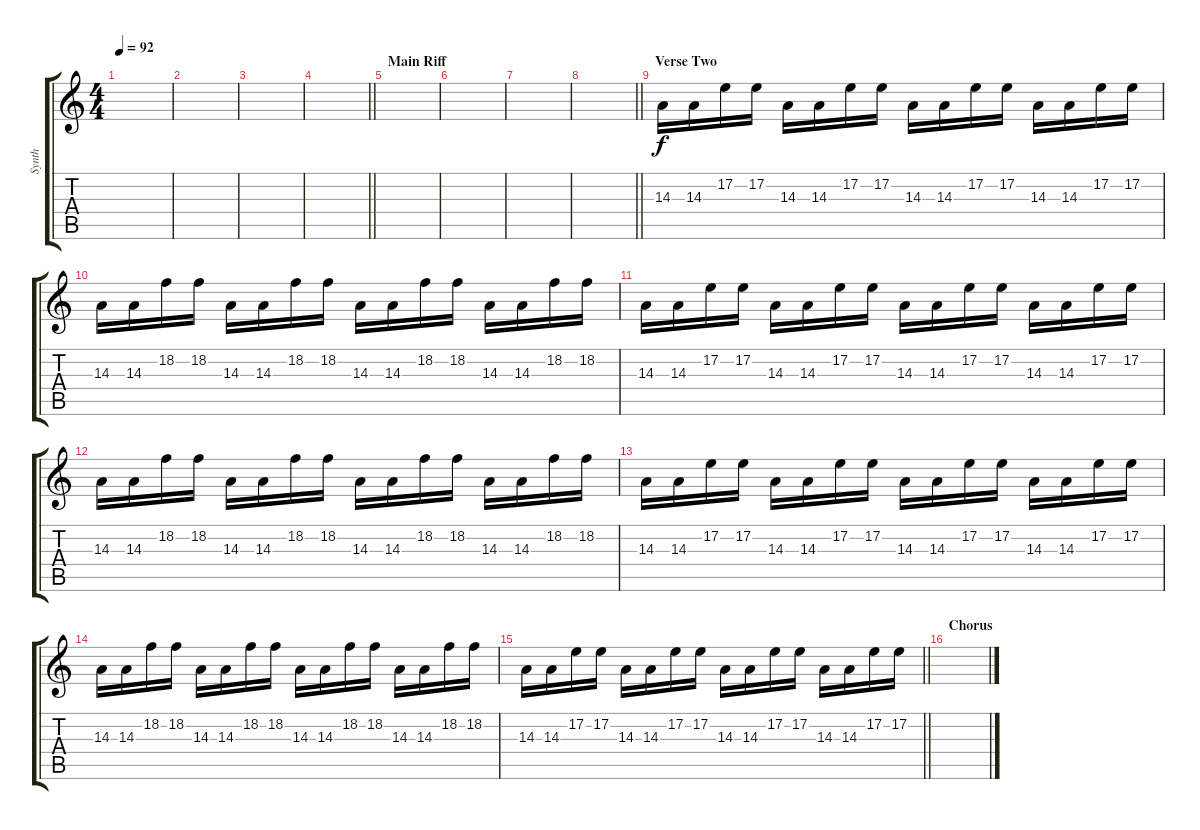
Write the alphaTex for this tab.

\track ("Synth" "Synth") {instrument celesta}
\staff {score tabs}
\tuning (E4 B3 G3 D3 A2 E2) {hide}
\ts (4 4)
\tempo 92
\clef g2
\ks c
|
|
|
\barLineRight lightlight
|
\section ("" "Main Riff")
|
|
|
\barLineRight lightlight
|
\section ("" "Verse Two")
14.3.16 14.3.16 17.2.16 17.2.16 14.3.16 14.3.16 17.2.16 17.2.16 14.3.16 14.3.16 17.2.16 17.2.16 14.3.16 14.3.16 17.2.16 17.2.16 |
14.3.16 14.3.16 18.2.16 18.2.16 14.3.16 14.3.16 18.2.16 18.2.16 14.3.16 14.3.16 18.2.16 18.2.16 14.3.16 14.3.16 18.2.16 18.2.16 |
14.3.16 14.3.16 17.2.16 17.2.16 14.3.16 14.3.16 17.2.16 17.2.16 14.3.16 14.3.16 17.2.16 17.2.16 14.3.16 14.3.16 17.2.16 17.2.16 |
14.3.16 14.3.16 18.2.16 18.2.16 14.3.16 14.3.16 18.2.16 18.2.16 14.3.16 14.3.16 18.2.16 18.2.16 14.3.16 14.3.16 18.2.16 18.2.16 |
14.3.16 14.3.16 17.2.16 17.2.16 14.3.16 14.3.16 17.2.16 17.2.16 14.3.16 14.3.16 17.2.16 17.2.16 14.3.16 14.3.16 17.2.16 17.2.16 |
14.3.16 14.3.16 18.2.16 18.2.16 14.3.16 14.3.16 18.2.16 18.2.16 14.3.16 14.3.16 18.2.16 18.2.16 14.3.16 14.3.16 18.2.16 18.2.16 |
\barLineRight lightlight
14.3.16 14.3.16 17.2.16 17.2.16 14.3.16 14.3.16 17.2.16 17.2.16 14.3.16 14.3.16 17.2.16 17.2.16 14.3.16 14.3.16 17.2.16 17.2.16 |
\section ("" "Chorus")
